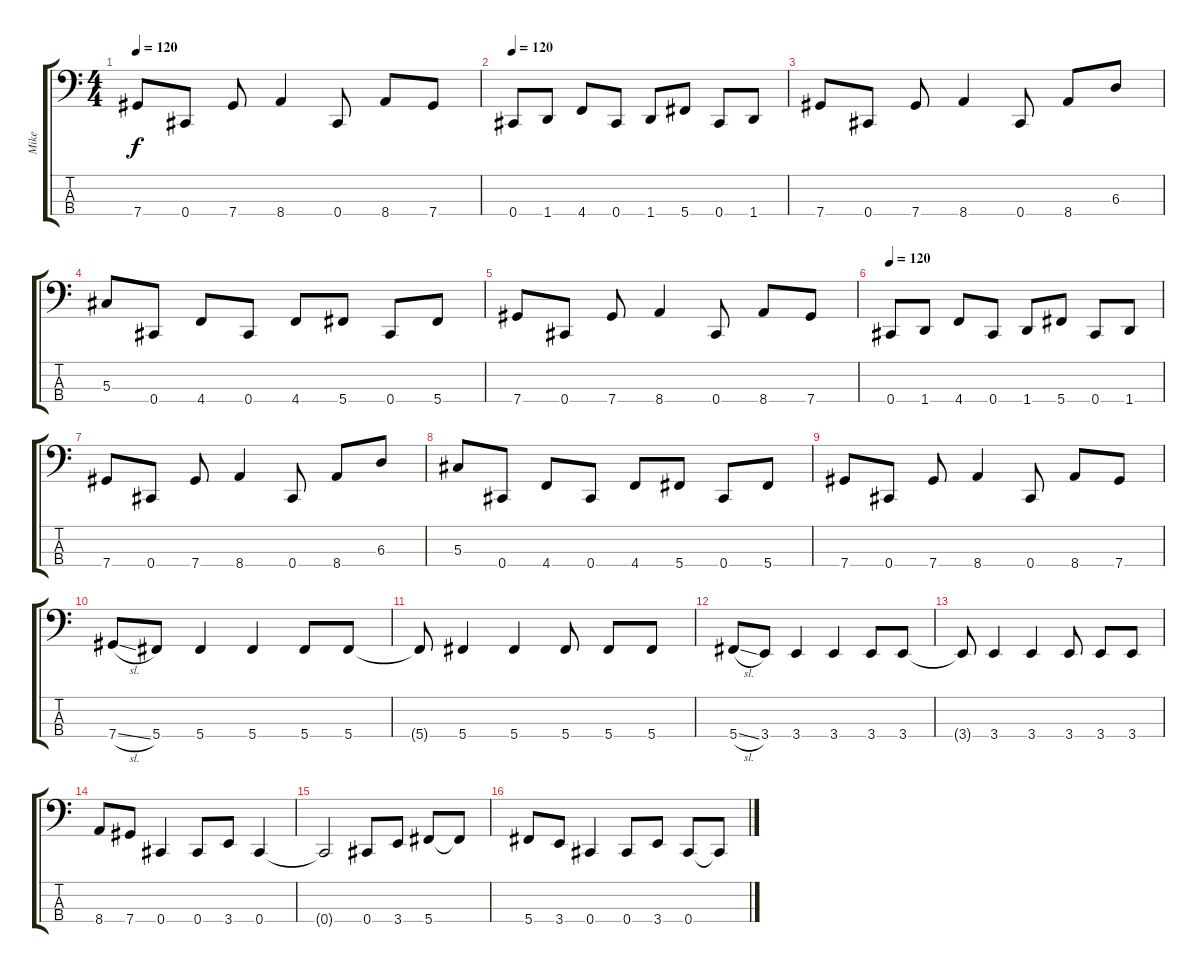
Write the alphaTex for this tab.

\track ("Mike" "Mike") {instrument electricbassfinger}
\staff {score tabs}
\tuning (Gb2 Db2 Ab1 Db1) {hide}
\ts (4 4)
\tempo 120
\clef f4
\ks c
7.4.8{dy f} 0.4.8 7.4.8 8.4.4 0.4.8 8.4.8 7.4.8 |
\tempo 120
0.4.8 1.4.8 4.4.8 0.4.8 1.4.8 5.4.8 0.4.8 1.4.8 |
7.4.8 0.4.8 7.4.8 8.4.4 0.4.8 8.4.8 6.3.8 |
5.3.8 0.4.8 4.4.8 0.4.8 4.4.8 5.4.8 0.4.8 5.4.8 |
7.4.8 0.4.8 7.4.8 8.4.4 0.4.8 8.4.8 7.4.8 |
\tempo 120
0.4.8 1.4.8 4.4.8 0.4.8 1.4.8 5.4.8 0.4.8 1.4.8 |
7.4.8 0.4.8 7.4.8 8.4.4 0.4.8 8.4.8 6.3.8 |
5.3.8 0.4.8 4.4.8 0.4.8 4.4.8 5.4.8 0.4.8 5.4.8 |
7.4.8 0.4.8 7.4.8 8.4.4 0.4.8 8.4.8 7.4.8 |
7.4{sl}.8 5.4.8 5.4.4 5.4.4 5.4.8 5.4.8 |
5.4{t}.8 5.4.4 5.4.4 5.4.8 5.4.8 5.4.8 |
5.4{sl}.8 3.4.8 3.4.4 3.4.4 3.4.8 3.4.8 |
3.4{t}.8 3.4.4 3.4.4 3.4.8 3.4.8 3.4.8 |
8.4.8 7.4.8 0.4.4 0.4.8 3.4.8 0.4.4 |
0.4{t}.2 0.4.8 3.4.8 5.4.8 5.4{t}.8 |
5.4.8 3.4.8 0.4.4 0.4.8 3.4.8 0.4.8 0.4{t}.8
